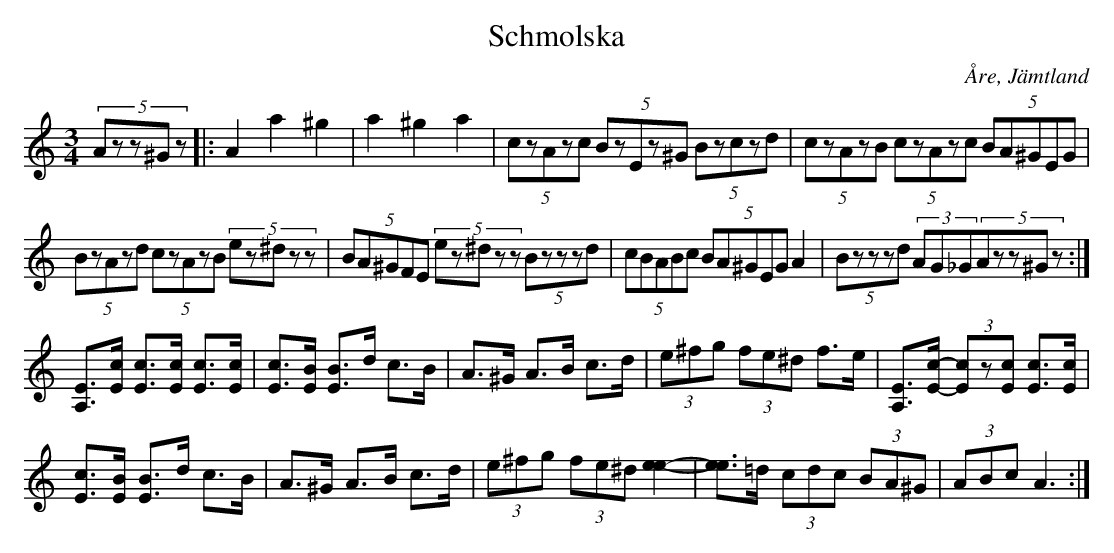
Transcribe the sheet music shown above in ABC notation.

X:1
T:Schmolska
O:Åre, Jämtland
M:3/4
L:1/8
K:Am
(5:2Azz^Gz|:A2 a2 ^g2|a2 ^g2 a2|  (5:2czAzc (5:2BzEz^G (5:2Bzczd|  (5:2czAzB (5:2czAzc (5:2BA^GEG|
 (5:2BzAzd (5:2czAzB (5:2ez^dzz|  (5:2BA^GFE (5:2ez^dzz (5:2Bzzzd|  (5:2cBABc (5:2BA^GEG  A2|  (5:2Bzzzd (3:2AG_G(5:2Azz^Gz  :|
[EA,]>[cE] [cE]>[cE] [cE]>[cE] | [cE]>[BE] [BE]>d c>B | A>^G A>B c>d | (3e^fg (3fe^d f>e | [EA,]>[c-E-] (3[cE]z[cE] [cE]>[cE] |
[cE]>[BE] [BE]>d c>B | A>^G A>B c>d | (3e^fg (3fe^d [e2-e2-] | [ee]>=d (3cdc (3BA^G | (3ABc A3 :|]
